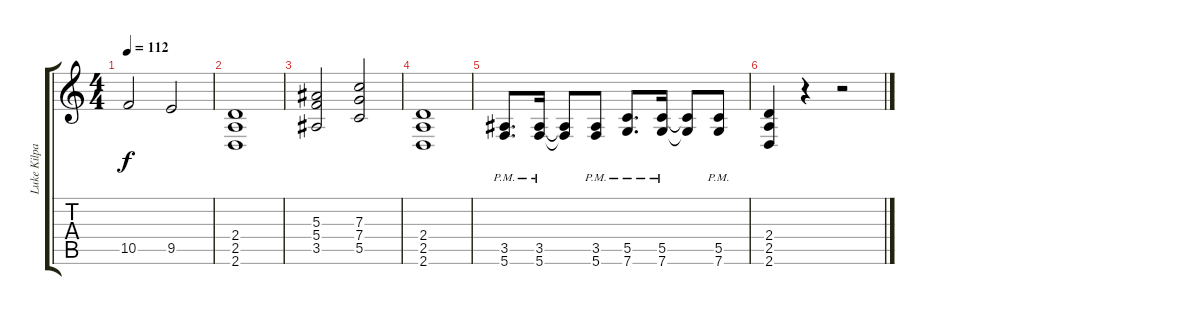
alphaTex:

\track ("Luke Kilpatrick" "Luke Kilpa") {instrument distortionguitar}
\staff {score tabs}
\tuning (D4 A3 F3 C3 G2 C2) {hide}
\ts (4 4)
\tempo 112
\clef g2
\ks c
10.5.2{dy f} 9.5.2 |
(2.4 2.5 2.6).1 |
(5.3 5.4 3.5).2 (7.3 7.4 5.5).2 |
(2.4 2.5 2.6).1 |
(3.5{pm} 5.6{pm}).8{d} (3.5{pm} 5.6{pm}).16 (3.5{t} 5.6{t}).8 (3.5{pm} 5.6{pm}).8 (5.5{pm} 7.6{pm}).8{d} (5.5{pm} 7.6{pm}).16 (5.5{t} 7.6{t}).8 (5.5{pm} 7.6{pm}).8 |
(2.4 2.5 2.6).4 r.4 r.2
